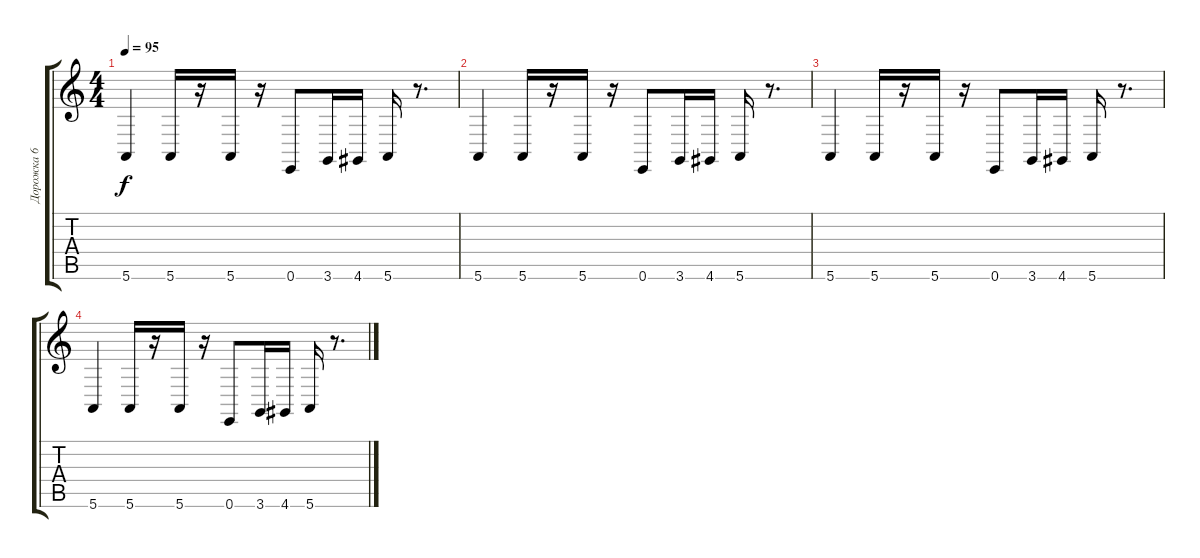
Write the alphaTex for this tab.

\track ("Дорожка 6" "Дорожка 6") {instrument oboe}
\staff {score tabs}
\tuning (E4 B3 G3 D3 A2 E2) {hide}
\ts (4 4)
\tempo 95
\clef g2
\ks c
5.6.4{dy f} 5.6.16 r.16 5.6.16 r.16 0.6.8 3.6.16 4.6.16 5.6.16 r.8{d} |
5.6.4 5.6.16 r.16 5.6.16 r.16 0.6.8 3.6.16 4.6.16 5.6.16 r.8{d} |
5.6.4 5.6.16 r.16 5.6.16 r.16 0.6.8 3.6.16 4.6.16 5.6.16 r.8{d} |
5.6.4 5.6.16 r.16 5.6.16 r.16 0.6.8 3.6.16 4.6.16 5.6.16 r.8{d}
